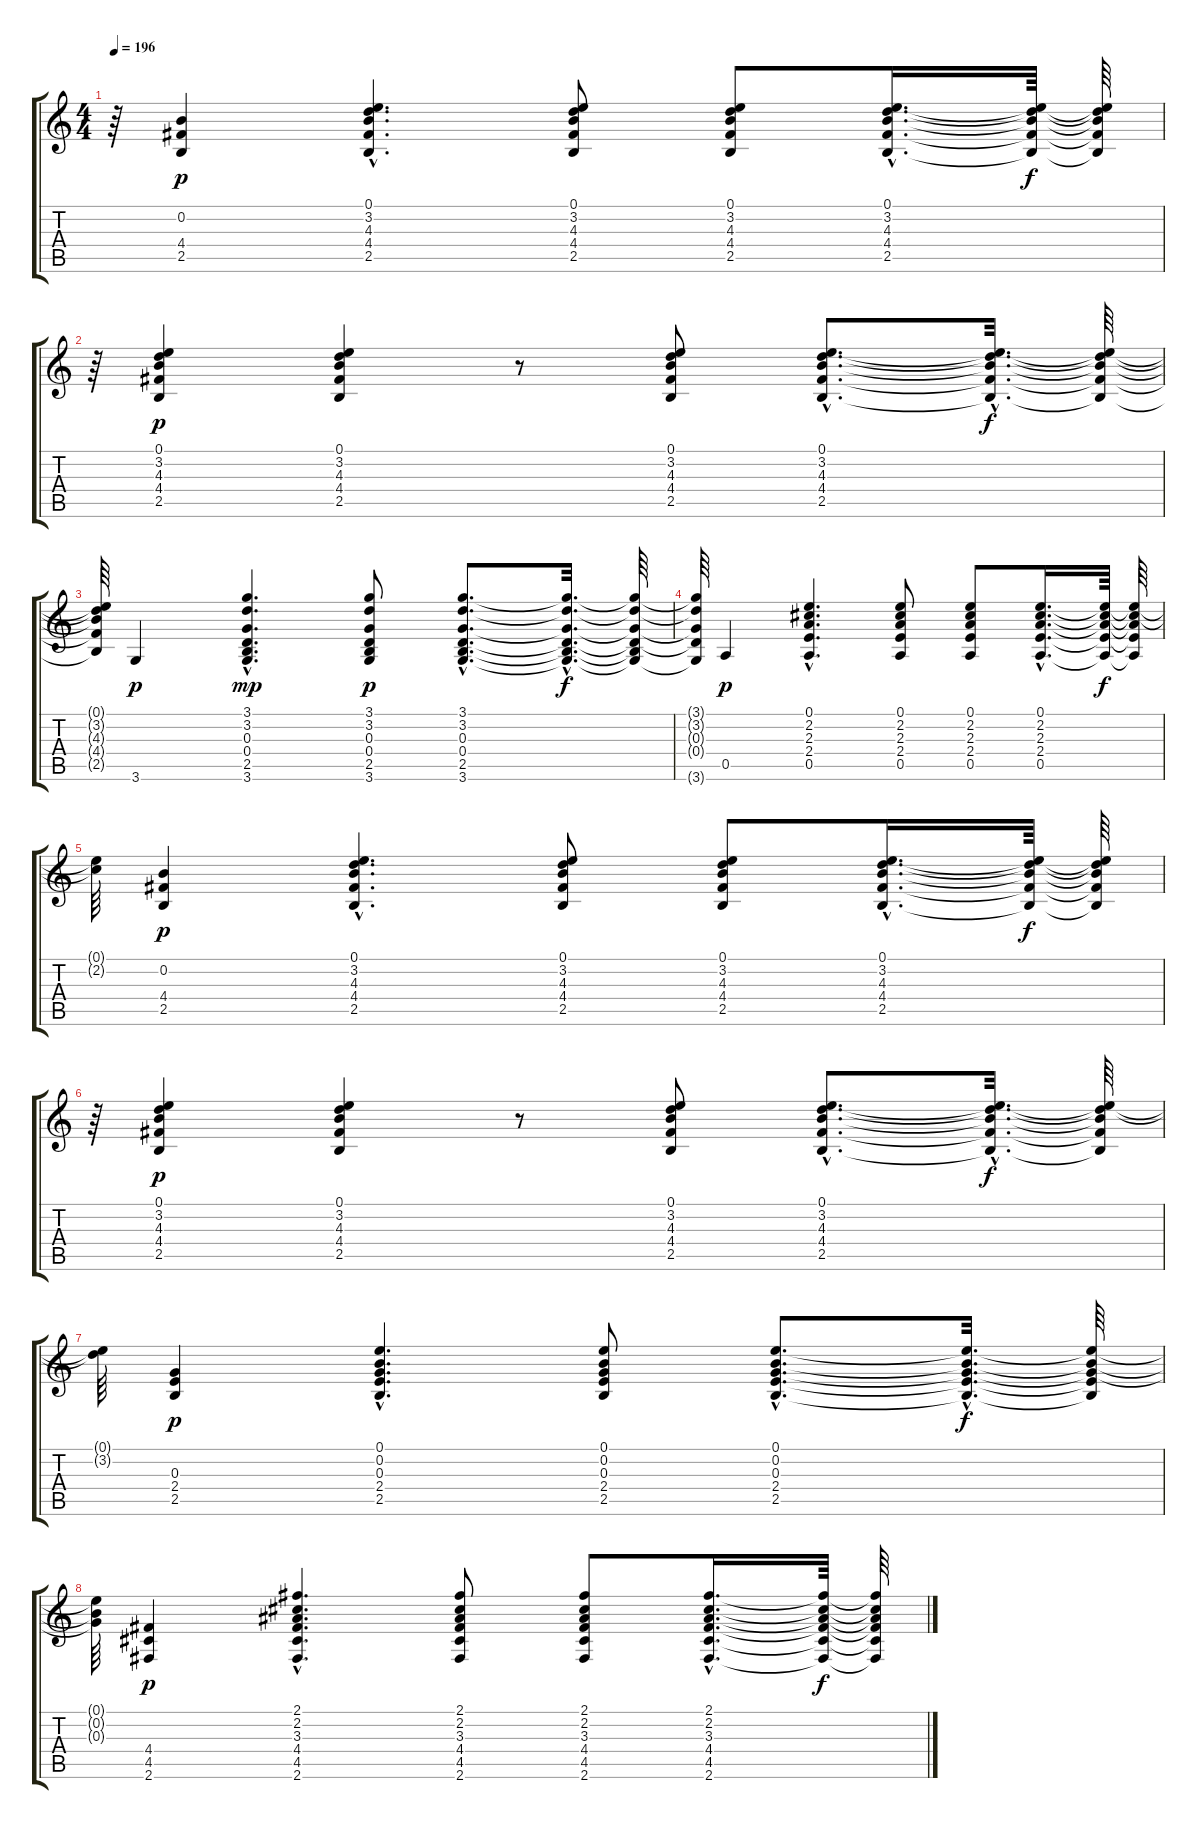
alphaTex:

\track "" {instrument acousticguitarsteel}
\staff {score tabs}
\tuning (E4 B3 G3 D3 A2 E2) {hide}
\ts (4 4)
\tempo 196
\clef g2
\ks c
r.64{dy f} (0.2 4.4 2.5).4{dy p} (0.1{hac} 3.2{hac} 4.3{hac} 4.4{hac} 2.5{hac}).4{d} (0.1 3.2 4.3 4.4 2.5).8 (0.1 3.2 4.3 4.4 2.5).8 (0.1{hac} 3.2{hac} 4.3{hac} 4.4{hac} 2.5{hac}).16{d} (0.1{t} 3.2{t} 4.3{t} 4.4{t} 2.5{t}).64{dy f} (0.1{t} 3.2{t} 4.3{t} 4.4{t} 2.5{t}).64 |
r.64 (0.1 3.2 4.3 4.4 2.5).4{dy p} (0.1 3.2 4.3 4.4 2.5).4 r.8 (0.1 3.2 4.3 4.4 2.5).8 (0.1{hac} 3.2{hac} 4.3{hac} 4.4{hac} 2.5{hac}).8{d} (0.1{hac t} 3.2{hac t} 4.3{hac t} 4.4{hac t} 2.5{hac t}).32{d dy f} (0.1{t} 3.2{t} 4.3{t} 4.4{t} 2.5{t}).64 |
(0.1{t} 3.2{t} 4.3{t} 4.4{t} 2.5{t}).64 3.6.4{dy p} (3.1{hac} 3.2{hac} 0.3{hac} 0.4{hac} 2.5{hac} 3.6{hac}).4{d dy mp} (3.1 3.2 0.3 0.4 2.5 3.6).8{dy p} (3.1{hac} 3.2{hac} 0.3{hac} 0.4{hac} 2.5{hac} 3.6{hac}).8{d} (3.1{hac t} 3.2{hac t} 0.3{hac t} 0.4{hac t} 2.5{hac t} 3.6{hac t}).32{d dy f} (3.1{t} 3.2{t} 0.3{t} 0.4{t} 2.5{t} 3.6{t}).64 |
(3.1{t} 3.2{t} 0.3{t} 0.4{t} 3.6{t}).64 0.5.4{dy p} (0.1{hac} 2.2{hac} 2.3{hac} 2.4{hac} 0.5{hac}).4{d} (0.1 2.2 2.3 2.4 0.5).8 (0.1 2.2 2.3 2.4 0.5).8 (0.1{hac} 2.2{hac} 2.3{hac} 2.4{hac} 0.5{hac}).16{d} (0.1{t} 2.2{t} 2.3{t} 2.4{t} 0.5{t}).64{dy f} (0.1{t} 2.2{t} 2.3{t} 2.4{t} 0.5{t}).64 |
(0.1{t} 2.2{t}).64 (0.2 4.4 2.5).4{dy p} (0.1{hac} 3.2{hac} 4.3{hac} 4.4{hac} 2.5{hac}).4{d} (0.1 3.2 4.3 4.4 2.5).8 (0.1 3.2 4.3 4.4 2.5).8 (0.1{hac} 3.2{hac} 4.3{hac} 4.4{hac} 2.5{hac}).16{d} (0.1{t} 3.2{t} 4.3{t} 4.4{t} 2.5{t}).64{dy f} (0.1{t} 3.2{t} 4.3{t} 4.4{t} 2.5{t}).64 |
r.64 (0.1 3.2 4.3 4.4 2.5).4{dy p} (0.1 3.2 4.3 4.4 2.5).4 r.8 (0.1 3.2 4.3 4.4 2.5).8 (0.1{hac} 3.2{hac} 4.3{hac} 4.4{hac} 2.5{hac}).8{d} (0.1{hac t} 3.2{hac t} 4.3{hac t} 4.4{hac t} 2.5{hac t}).32{d dy f} (0.1{t} 3.2{t} 4.3{t} 4.4{t} 2.5{t}).64 |
(0.1{t} 3.2{t}).64 (0.3 2.4 2.5).4{dy p} (0.1{hac} 0.2{hac} 0.3{hac} 2.4{hac} 2.5{hac}).4{d} (0.1 0.2 0.3 2.4 2.5).8 (0.1{hac} 0.2{hac} 0.3{hac} 2.4{hac} 2.5{hac}).8{d} (0.1{hac t} 0.2{hac t} 0.3{hac t} 2.4{hac t} 2.5{hac t}).32{d dy f} (0.1{t} 0.2{t} 0.3{t} 2.4{t} 2.5{t}).64 |
(0.1{t} 0.2{t} 0.3{t}).64 (4.4 4.5 2.6).4{dy p} (2.1{hac} 2.2{hac} 3.3{hac} 4.4{hac} 4.5{hac} 2.6{hac}).4{d} (2.1 2.2 3.3 4.4 4.5 2.6).8 (2.1 2.2 3.3 4.4 4.5 2.6).8 (2.1{hac} 2.2{hac} 3.3{hac} 4.4{hac} 4.5{hac} 2.6{hac}).16{d} (2.1{t} 2.2{t} 3.3{t} 4.4{t} 4.5{t} 2.6{t}).64{dy f} (2.1{t} 2.2{t} 3.3{t} 4.4{t} 4.5{t} 2.6{t}).64
